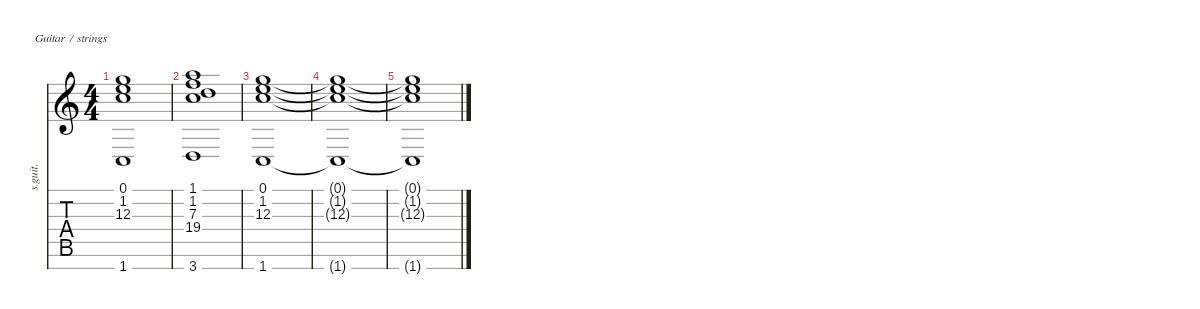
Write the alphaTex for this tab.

\defaultSystemsLayout 4
\hideDynamics
\bracketExtendMode nobrackets
\track ("Piano (Treble)" "s.guit.") {instrument acousticgrandpiano}
\staff {score tabs}
\tuning (E4 B3 G3 D3 A2 E2 B1)
\displaytranspose 12
\ts (4 4)
\tempo (107 hide)
\clef g2
\ks c
(0.1{t} 1.2{t} 12.3{t} 1.7{t}).1{dy f} |
(1.1 1.2 7.3 19.4 3.7).1{dy mp} |
(0.1 1.2 12.3 1.7).1 |
(0.1{t} 1.2{t} 12.3{t} 1.7{t}).1{dy f} |
(0.1{t} 1.2{t} 12.3{t} 1.7{t}).1
